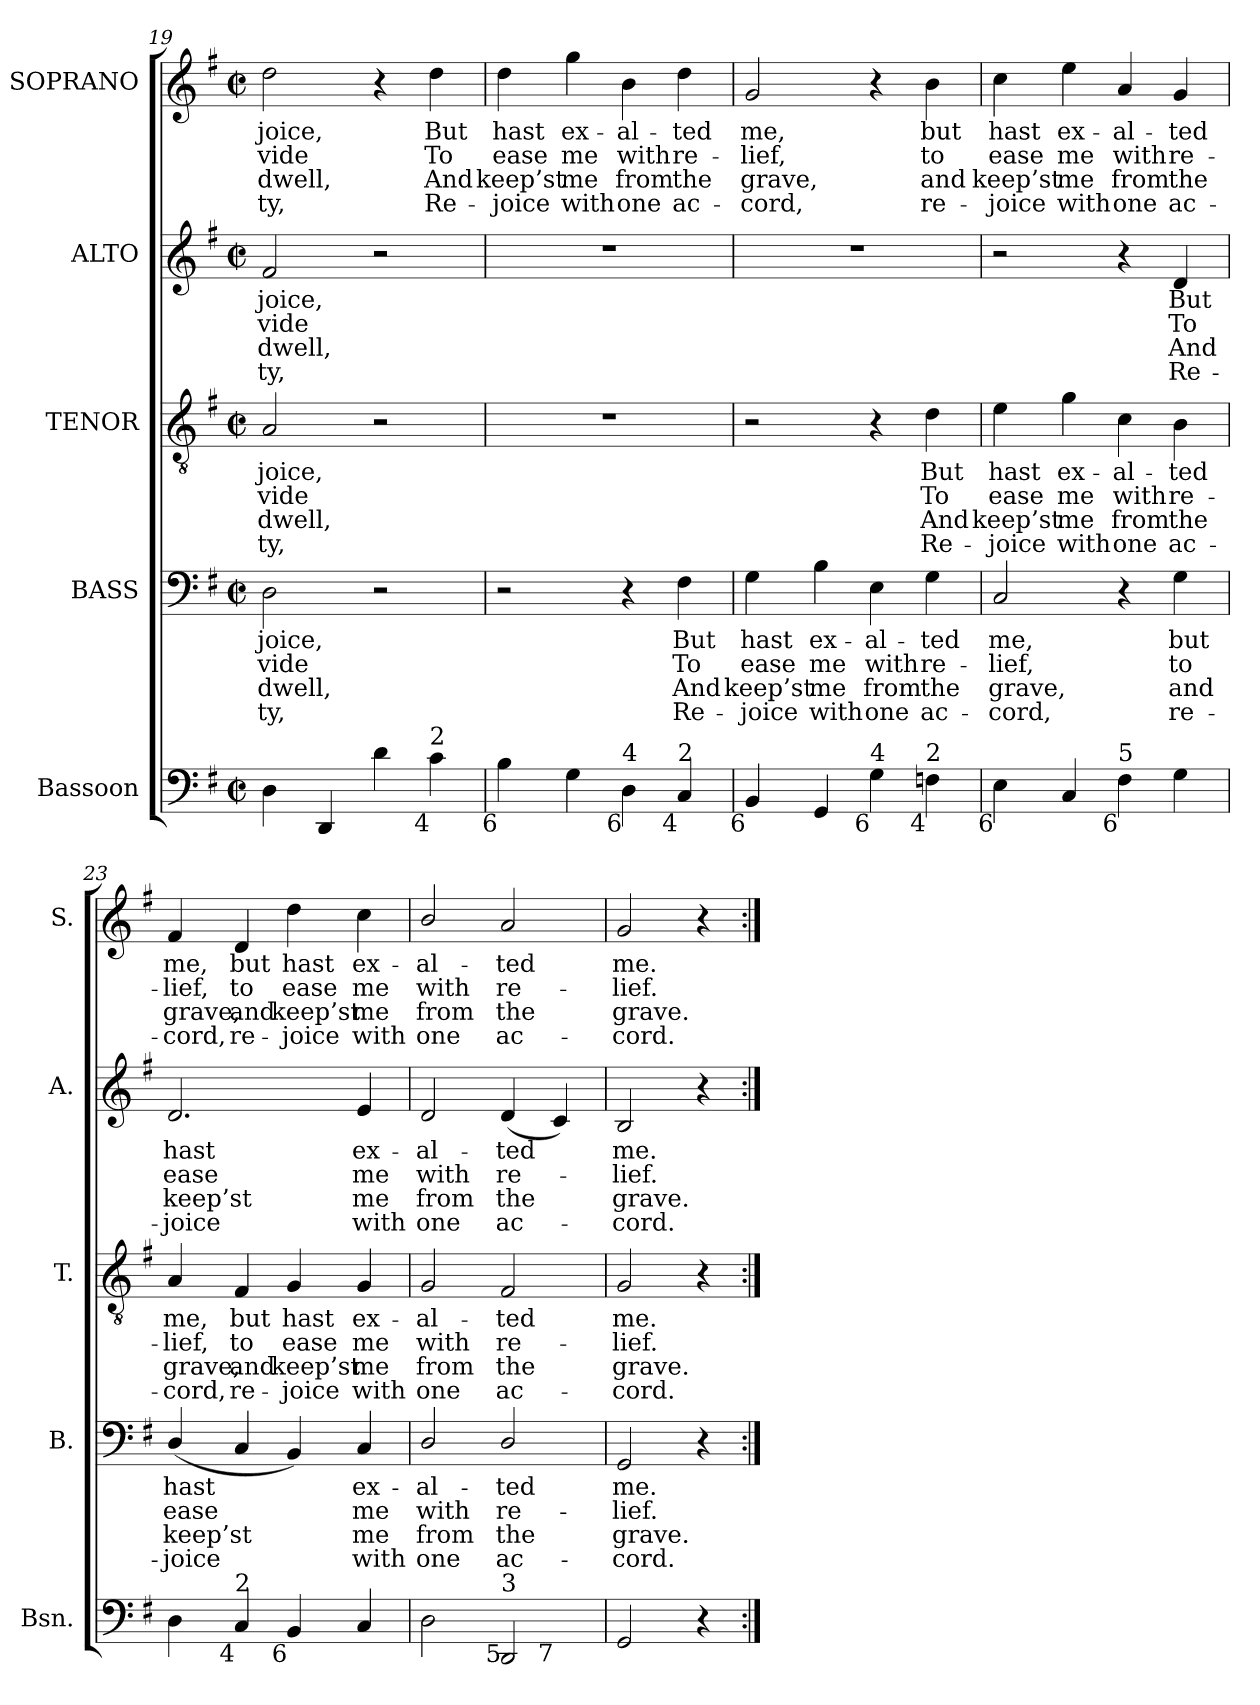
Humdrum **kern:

**kern	**kern	**text	**text	**text	**text	**kern	**text	**text	**text	**text	**kern	**text	**text	**text	**text	**kern	**text	**text	**text	**text
*part5	*part4	*part4	*part4	*part4	*part4	*part3	*part3	*part3	*part3	*part3	*part2	*part2	*part2	*part2	*part2	*part1	*part1	*part1	*part1	*part1
*staff5	*staff4	*staff4	*staff4	*staff4	*staff4	*staff3	*staff3	*staff3	*staff3	*staff3	*staff2	*staff2	*staff2	*staff2	*staff2	*staff1	*staff1	*staff1	*staff1	*staff1
*I"Bassoon	*I"BASS	*	*	*	*	*I"TENOR	*	*	*	*	*I"ALTO	*	*	*	*	*I"SOPRANO	*	*	*	*
*I'Bsn.	*I'B.	*	*	*	*	*I'T.	*	*	*	*	*I'A.	*	*	*	*	*I'S.	*	*	*	*
*clefF4	*clefF4	*	*	*	*	*clefGv2	*	*	*	*	*clefG2	*	*	*	*	*clefG2	*	*	*	*
*	*	*	*	*	*	*ITrd7c12	*	*	*	*	*	*	*	*	*	*	*	*	*	*
*k[f#]	*k[f#]	*	*	*	*	*k[f#]	*	*	*	*	*k[f#]	*	*	*	*	*k[f#]	*	*	*	*
*G:	*G:	*	*	*	*	*G:	*	*	*	*	*G:	*	*	*	*	*G:	*	*	*	*
*M2/2	*M2/2	*	*	*	*	*M2/2	*	*	*	*	*M2/2	*	*	*	*	*M2/2	*	*	*	*
*met(c|)	*met(c|)	*	*	*	*	*met(c|)	*	*	*	*	*met(c|)	*	*	*	*	*met(c|)	*	*	*	*
=19	=19	=19	=19	=19	=19	=19	=19	=19	=19	=19	=19	=19	=19	=19	=19	=19	=19	=19	=19	=19
!	!	!LO:LY:b:color=#000000	!LO:LY:b:color=#000000	!LO:LY:b:color=#000000	!LO:LY:b:color=#000000	!	!	!	!	!	!	!	!	!	!	!	!	!	!	!
!	!	!	!	!	!	!	!LO:LY:b:color=#000000	!LO:LY:b:color=#000000	!LO:LY:b:color=#000000	!LO:LY:b:color=#000000	!	!	!	!	!	!	!	!	!	!
!	!	!	!	!	!	!	!	!	!	!	!	!LO:LY:b:color=#000000	!LO:LY:b:color=#000000	!LO:LY:b:color=#000000	!LO:LY:b:color=#000000	!	!	!	!	!
!	!	!	!	!	!	!	!	!	!	!	!	!	!	!	!	!	!LO:LY:b:color=#000000	!LO:LY:b:color=#000000	!LO:LY:b:color=#000000	!LO:LY:b:color=#000000
4Di\	2Di\	-joice,	-vide	-dwell,	ty,	2AAi/	-joice,	-vide	-dwell,	ty,	2f#i/	-joice,	-vide	-dwell,	ty,	2ddi\	-joice,	-vide	-dwell,	ty,
4DDi/	.	.	.	.	.	.	.	.	.	.	.	.	.	.	.	.	.	.	.	.
4di\	2r	.	.	.	.	2r	.	.	.	.	2r	.	.	.	.	4r	.	.	.	.
!LO:TX:b:rj:t=4	!	!	!	!	!	!	!	!	!	!	!	!	!	!	!	!	!	!	!	!
!LO:TX:t=2	!	!	!	!	!	!	!	!	!	!	!	!	!	!	!	!	!	!	!	!
!	!	!	!	!	!	!	!	!	!	!	!	!	!	!	!	!	!LO:LY:b:color=#000000	!LO:LY:b:color=#000000	!LO:LY:b:color=#000000	!LO:LY:b:color=#000000
4ci\	.	.	.	.	.	.	.	.	.	.	.	.	.	.	.	4ddi\	But	To	And	Re-
=20	=20	=20	=20	=20	=20	=20	=20	=20	=20	=20	=20	=20	=20	=20	=20	=20	=20	=20	=20	=20
!LO:TX:b:rj:t=6	!	!	!	!	!	!	!	!	!	!	!	!	!	!	!	!	!	!	!	!
!	!	!	!	!	!	!	!	!	!	!	!	!	!	!	!	!	!LO:LY:b:color=#000000	!LO:LY:b:color=#000000	!LO:LY:b:color=#000000	!LO:LY:b:color=#000000
4Bi\	2r	.	.	.	.	1r	.	.	.	.	1r	.	.	.	.	4ddi\	hast	ease	-keep’st	joice
!	!	!	!	!	!	!	!	!	!	!	!	!	!	!	!	!	!LO:LY:b:color=#000000	!LO:LY:b:color=#000000	!LO:LY:b:color=#000000	!LO:LY:b:color=#000000
4Gi\	.	.	.	.	.	.	.	.	.	.	.	.	.	.	.	4ggi\	ex-	me	me	with
!LO:TX:b:rj:t=6	!	!	!	!	!	!	!	!	!	!	!	!	!	!	!	!	!	!	!	!
!LO:TX:t=4	!	!	!	!	!	!	!	!	!	!	!	!	!	!	!	!	!	!	!	!
!	!	!	!	!	!	!	!	!	!	!	!	!	!	!	!	!	!LO:LY:b:color=#000000	!LO:LY:b:color=#000000	!LO:LY:b:color=#000000	!LO:LY:b:color=#000000
4Di\	4r	.	.	.	.	.	.	.	.	.	.	.	.	.	.	4bi\	-al-	with	from	one
!	!	!LO:LY:b:color=#000000	!LO:LY:b:color=#000000	!LO:LY:b:color=#000000	!LO:LY:b:color=#000000	!	!	!	!	!	!	!	!	!	!	!	!	!	!	!
!LO:TX:b:rj:t=4	!	!	!	!	!	!	!	!	!	!	!	!	!	!	!	!	!	!	!	!
!LO:TX:t=2	!	!	!	!	!	!	!	!	!	!	!	!	!	!	!	!	!	!	!	!
!	!	!	!	!	!	!	!	!	!	!	!	!	!	!	!	!	!LO:LY:b:color=#000000	!LO:LY:b:color=#000000	!LO:LY:b:color=#000000	!LO:LY:b:color=#000000
4Ci/	4F#i\	But	To	And	Re-	.	.	.	.	.	.	.	.	.	.	4ddi\	-ted	re-	the	ac-
=21	=21	=21	=21	=21	=21	=21	=21	=21	=21	=21	=21	=21	=21	=21	=21	=21	=21	=21	=21	=21
!	!	!LO:LY:b:color=#000000	!LO:LY:b:color=#000000	!LO:LY:b:color=#000000	!LO:LY:b:color=#000000	!	!	!	!	!	!	!	!	!	!	!	!	!	!	!
!LO:TX:b:rj:t=6	!	!	!	!	!	!	!	!	!	!	!	!	!	!	!	!	!	!	!	!
!	!	!	!	!	!	!	!	!	!	!	!	!	!	!	!	!	!LO:LY:b:color=#000000	!LO:LY:b:color=#000000	!LO:LY:b:color=#000000	!LO:LY:b:color=#000000
4BBi/	4Gi\	hast	ease	-keep’st	joice	2r	.	.	.	.	1r	.	.	.	.	2gi/	me,	-lief,	-grave,	cord,
!	!	!LO:LY:b:color=#000000	!LO:LY:b:color=#000000	!LO:LY:b:color=#000000	!LO:LY:b:color=#000000	!	!	!	!	!	!	!	!	!	!	!	!	!	!	!
4GGi/	4Bi\	ex-	me	me	with	.	.	.	.	.	.	.	.	.	.	.	.	.	.	.
!LO:TX:b:rj:t=6	!	!	!	!	!	!	!	!	!	!	!	!	!	!	!	!	!	!	!	!
!LO:TX:t=4	!	!	!	!	!	!	!	!	!	!	!	!	!	!	!	!	!	!	!	!
!	!	!LO:LY:b:color=#000000	!LO:LY:b:color=#000000	!LO:LY:b:color=#000000	!LO:LY:b:color=#000000	!	!	!	!	!	!	!	!	!	!	!	!	!	!	!
4Gi\	4Ei\	-al-	with	from	one	4r	.	.	.	.	.	.	.	.	.	4r	.	.	.	.
!	!	!LO:LY:b:color=#000000	!LO:LY:b:color=#000000	!LO:LY:b:color=#000000	!LO:LY:b:color=#000000	!	!	!	!	!	!	!	!	!	!	!	!	!	!	!
!	!	!	!	!	!	!	!LO:LY:b:color=#000000	!LO:LY:b:color=#000000	!LO:LY:b:color=#000000	!LO:LY:b:color=#000000	!	!	!	!	!	!	!	!	!	!
!LO:TX:b:rj:t=4	!	!	!	!	!	!	!	!	!	!	!	!	!	!	!	!	!	!	!	!
!LO:TX:t=2	!	!	!	!	!	!	!	!	!	!	!	!	!	!	!	!	!	!	!	!
!	!	!	!	!	!	!	!	!	!	!	!	!	!	!	!	!	!LO:LY:b:color=#000000	!LO:LY:b:color=#000000	!LO:LY:b:color=#000000	!LO:LY:b:color=#000000
4Fni\	4Gi\	-ted	re-	the	ac-	4Di\	But	To	And	Re-	.	.	.	.	.	4bi\	but	to	and	re-
=22	=22	=22	=22	=22	=22	=22	=22	=22	=22	=22	=22	=22	=22	=22	=22	=22	=22	=22	=22	=22
!	!	!LO:LY:b:color=#000000	!LO:LY:b:color=#000000	!LO:LY:b:color=#000000	!LO:LY:b:color=#000000	!	!	!	!	!	!	!	!	!	!	!	!	!	!	!
!	!	!	!	!	!	!	!LO:LY:b:color=#000000	!LO:LY:b:color=#000000	!LO:LY:b:color=#000000	!LO:LY:b:color=#000000	!	!	!	!	!	!	!	!	!	!
!LO:TX:b:rj:t=6	!	!	!	!	!	!	!	!	!	!	!	!	!	!	!	!	!	!	!	!
!	!	!	!	!	!	!	!	!	!	!	!	!	!	!	!	!	!LO:LY:b:color=#000000	!LO:LY:b:color=#000000	!LO:LY:b:color=#000000	!LO:LY:b:color=#000000
4Ei\	2Ci/	me,	-lief,	-grave,	cord,	4Ei\	hast	ease	-keep’st	joice	2r	.	.	.	.	4cci\	hast	ease	-keep’st	joice
!	!	!	!	!	!	!	!LO:LY:b:color=#000000	!LO:LY:b:color=#000000	!LO:LY:b:color=#000000	!LO:LY:b:color=#000000	!	!	!	!	!	!	!	!	!	!
!	!	!	!	!	!	!	!	!	!	!	!	!	!	!	!	!	!LO:LY:b:color=#000000	!LO:LY:b:color=#000000	!LO:LY:b:color=#000000	!LO:LY:b:color=#000000
4Ci/	.	.	.	.	.	4Gi\	ex-	me	me	with	.	.	.	.	.	4eei\	ex-	me	me	with
!	!	!	!	!	!	!	!LO:LY:b:color=#000000	!LO:LY:b:color=#000000	!LO:LY:b:color=#000000	!LO:LY:b:color=#000000	!	!	!	!	!	!	!	!	!	!
!LO:TX:b:rj:t=6	!	!	!	!	!	!	!	!	!	!	!	!	!	!	!	!	!	!	!	!
!LO:TX:t=5	!	!	!	!	!	!	!	!	!	!	!	!	!	!	!	!	!	!	!	!
!	!	!	!	!	!	!	!	!	!	!	!	!	!	!	!	!	!LO:LY:b:color=#000000	!LO:LY:b:color=#000000	!LO:LY:b:color=#000000	!LO:LY:b:color=#000000
4F#i\	4r	.	.	.	.	4Ci\	-al-	with	from	one	4r	.	.	.	.	4ai/	-al-	with	from	one
!	!	!LO:LY:b:color=#000000	!LO:LY:b:color=#000000	!LO:LY:b:color=#000000	!LO:LY:b:color=#000000	!	!	!	!	!	!	!	!	!	!	!	!	!	!	!
!	!	!	!	!	!	!	!LO:LY:b:color=#000000	!LO:LY:b:color=#000000	!LO:LY:b:color=#000000	!LO:LY:b:color=#000000	!	!	!	!	!	!	!	!	!	!
!	!	!	!	!	!	!	!	!	!	!	!	!LO:LY:b:color=#000000	!LO:LY:b:color=#000000	!LO:LY:b:color=#000000	!LO:LY:b:color=#000000	!	!	!	!	!
!	!	!	!	!	!	!	!	!	!	!	!	!	!	!	!	!	!LO:LY:b:color=#000000	!LO:LY:b:color=#000000	!LO:LY:b:color=#000000	!LO:LY:b:color=#000000
4Gi\	4Gi\	but	to	and	re-	4BBi\	-ted	re-	the	ac-	4di/	But	To	And	Re-	4gi/	-ted	re-	the	ac-
!!LO:LB:g=z
=23	=23	=23	=23	=23	=23	=23	=23	=23	=23	=23	=23	=23	=23	=23	=23	=23	=23	=23	=23	=23
!	!	!LO:LY:b:color=#000000	!LO:LY:b:color=#000000	!LO:LY:b:color=#000000	!LO:LY:b:color=#000000	!	!	!	!	!	!	!	!	!	!	!	!	!	!	!
!	!	!	!	!	!	!	!LO:LY:b:color=#000000	!LO:LY:b:color=#000000	!LO:LY:b:color=#000000	!LO:LY:b:color=#000000	!	!	!	!	!	!	!	!	!	!
!	!	!	!	!	!	!	!	!	!	!	!	!LO:LY:b:color=#000000	!LO:LY:b:color=#000000	!LO:LY:b:color=#000000	!LO:LY:b:color=#000000	!	!	!	!	!
!	!	!	!	!	!	!	!	!	!	!	!	!	!	!	!	!	!LO:LY:b:color=#000000	!LO:LY:b:color=#000000	!LO:LY:b:color=#000000	!LO:LY:b:color=#000000
4Di\	(4Di/	hast	ease	-keep’st	joice	4AAi/	me,	-lief,	-grave,	cord,	2.di/	hast	ease	-keep’st	joice	4f#i/	me,	-lief,	-grave,	cord,
!	!	!	!	!	!	!	!LO:LY:b:color=#000000	!LO:LY:b:color=#000000	!LO:LY:b:color=#000000	!LO:LY:b:color=#000000	!	!	!	!	!	!	!	!	!	!
!LO:TX:b:rj:t=4	!	!	!	!	!	!	!	!	!	!	!	!	!	!	!	!	!	!	!	!
!LO:TX:t=2	!	!	!	!	!	!	!	!	!	!	!	!	!	!	!	!	!	!	!	!
!	!	!	!	!	!	!	!	!	!	!	!	!	!	!	!	!	!LO:LY:b:color=#000000	!LO:LY:b:color=#000000	!LO:LY:b:color=#000000	!LO:LY:b:color=#000000
4Ci/	4Ci/	.	.	.	.	4FF#i/	but	to	and	re-	.	.	.	.	.	4di/	but	to	and	re-
!	!	!	!	!	!	!	!LO:LY:b:color=#000000	!LO:LY:b:color=#000000	!LO:LY:b:color=#000000	!LO:LY:b:color=#000000	!	!	!	!	!	!	!	!	!	!
!LO:TX:b:rj:t=6	!	!	!	!	!	!	!	!	!	!	!	!	!	!	!	!	!	!	!	!
!	!	!	!	!	!	!	!	!	!	!	!	!	!	!	!	!	!LO:LY:b:color=#000000	!LO:LY:b:color=#000000	!LO:LY:b:color=#000000	!LO:LY:b:color=#000000
4BBi/	4BBi/)	.	.	.	.	4GGi/	hast	ease	-keep’st	joice	.	.	.	.	.	4ddi\	hast	ease	-keep’st	joice
!	!	!LO:LY:b:color=#000000	!LO:LY:b:color=#000000	!LO:LY:b:color=#000000	!LO:LY:b:color=#000000	!	!	!	!	!	!	!	!	!	!	!	!	!	!	!
!	!	!	!	!	!	!	!LO:LY:b:color=#000000	!LO:LY:b:color=#000000	!LO:LY:b:color=#000000	!LO:LY:b:color=#000000	!	!	!	!	!	!	!	!	!	!
!	!	!	!	!	!	!	!	!	!	!	!	!LO:LY:b:color=#000000	!LO:LY:b:color=#000000	!LO:LY:b:color=#000000	!LO:LY:b:color=#000000	!	!	!	!	!
!	!	!	!	!	!	!	!	!	!	!	!	!	!	!	!	!	!LO:LY:b:color=#000000	!LO:LY:b:color=#000000	!LO:LY:b:color=#000000	!LO:LY:b:color=#000000
4Ci/	4Ci/	ex-	me	me	with	4GGi/	ex-	me	me	with	4ei/	ex-	me	me	with	4cci\	ex-	me	me	with
=24	=24	=24	=24	=24	=24	=24	=24	=24	=24	=24	=24	=24	=24	=24	=24	=24	=24	=24	=24	=24
!	!	!LO:LY:b:color=#000000	!LO:LY:b:color=#000000	!LO:LY:b:color=#000000	!LO:LY:b:color=#000000	!	!	!	!	!	!	!	!	!	!	!	!	!	!	!
!	!	!	!	!	!	!	!LO:LY:b:color=#000000	!LO:LY:b:color=#000000	!LO:LY:b:color=#000000	!LO:LY:b:color=#000000	!	!	!	!	!	!	!	!	!	!
!	!	!	!	!	!	!	!	!	!	!	!	!LO:LY:b:color=#000000	!LO:LY:b:color=#000000	!LO:LY:b:color=#000000	!LO:LY:b:color=#000000	!	!	!	!	!
!LO:TX:b:rj:t=6	!	!	!	!	!	!	!	!	!	!	!	!	!	!	!	!	!	!	!	!
!LO:TX:t=4	!	!	!	!	!	!	!	!	!	!	!	!	!	!	!	!	!	!	!	!
!	!	!	!	!	!	!	!	!	!	!	!	!	!	!	!	!	!LO:LY:b:color=#000000	!LO:LY:b:color=#000000	!LO:LY:b:color=#000000	!LO:LY:b:color=#000000
*^	*	*	*	*	*	*	*	*	*	*	*	*	*	*	*	*	*	*	*	*
2Di\	2.ryy	2Di/	-al-	with	from	one	2GGi/	-al-	with	from	one	2di/	-al-	with	from	one	2bi/	-al-	with	from	one
!	!	!	!LO:LY:b:color=#000000	!LO:LY:b:color=#000000	!LO:LY:b:color=#000000	!LO:LY:b:color=#000000	!	!	!	!	!	!	!	!	!	!	!	!	!	!	!
!	!	!	!	!	!	!	!	!LO:LY:b:color=#000000	!LO:LY:b:color=#000000	!LO:LY:b:color=#000000	!LO:LY:b:color=#000000	!	!	!	!	!	!	!	!	!	!
!	!	!	!	!	!	!	!	!	!	!	!	!	!LO:LY:b:color=#000000	!LO:LY:b:color=#000000	!LO:LY:b:color=#000000	!LO:LY:b:color=#000000	!	!	!	!	!
!LO:TX:b:rj:t=5	!	!	!	!	!	!	!	!	!	!	!	!	!	!	!	!	!	!	!	!	!
!LO:TX:t=3	!	!	!	!	!	!	!	!	!	!	!	!	!	!	!	!	!	!	!	!	!
!	!	!	!	!	!	!	!	!	!	!	!	!	!	!	!	!	!	!LO:LY:b:color=#000000	!LO:LY:b:color=#000000	!LO:LY:b:color=#000000	!LO:LY:b:color=#000000
2DDi/	.	2Di/	-ted	re-	the	ac-	2FF#i/	-ted	re-	the	ac-	(4di/	-ted	re-	the	ac-	2ai/	-ted	re-	the	ac-
!	!LO:TX:b:rj:t=7	!	!	!	!	!	!	!	!	!	!	!	!	!	!	!	!	!	!	!	!
.	4ryy	.	.	.	.	.	.	.	.	.	.	4ci/)	.	.	.	.	.	.	.	.	.
*v	*v	*	*	*	*	*	*	*	*	*	*	*	*	*	*	*	*	*	*	*	*
=25	=25	=25	=25	=25	=25	=25	=25	=25	=25	=25	=25	=25	=25	=25	=25	=25	=25	=25	=25	=25
*^	*	*	*	*	*	*	*	*	*	*	*	*	*	*	*	*	*	*	*	*
!	!	!	!LO:LY:b:color=#000000	!LO:LY:b:color=#000000	!LO:LY:b:color=#000000	!LO:LY:b:color=#000000	!	!	!	!	!	!	!	!	!	!	!	!	!	!	!
*v	*v	*	*	*	*	*	*	*	*	*	*	*	*	*	*	*	*	*	*	*	*
*^	*	*	*	*	*	*	*	*	*	*	*	*	*	*	*	*	*	*	*	*
!	!	!	!	!	!	!	!	!LO:LY:b:color=#000000	!LO:LY:b:color=#000000	!LO:LY:b:color=#000000	!LO:LY:b:color=#000000	!	!	!	!	!	!	!	!	!	!
*v	*v	*	*	*	*	*	*	*	*	*	*	*	*	*	*	*	*	*	*	*	*
*^	*	*	*	*	*	*	*	*	*	*	*	*	*	*	*	*	*	*	*	*
!	!	!	!	!	!	!	!	!	!	!	!	!	!LO:LY:b:color=#000000	!LO:LY:b:color=#000000	!LO:LY:b:color=#000000	!LO:LY:b:color=#000000	!	!	!	!	!
*v	*v	*	*	*	*	*	*	*	*	*	*	*	*	*	*	*	*	*	*	*	*
*^	*	*	*	*	*	*	*	*	*	*	*	*	*	*	*	*	*	*	*	*
!	!	!	!	!	!	!	!	!	!	!	!	!	!	!	!	!	!	!LO:LY:b:color=#000000	!LO:LY:b:color=#000000	!LO:LY:b:color=#000000	!LO:LY:b:color=#000000
*v	*v	*	*	*	*	*	*	*	*	*	*	*	*	*	*	*	*	*	*	*	*
2GGi/	2GGi/	me.	-lief.	-grave.	cord.	2GGi/	me.	-lief.	-grave.	cord.	2Bi/	me.	-lief.	-grave.	cord.	2gi/	me.	-lief.	-grave.	cord.
4r	4r	.	.	.	.	4r	.	.	.	.	4r	.	.	.	.	4r	.	.	.	.
=:|!	=:|!	=:|!	=:|!	=:|!	=:|!	=:|!	=:|!	=:|!	=:|!	=:|!	=:|!	=:|!	=:|!	=:|!	=:|!	=:|!	=:|!	=:|!	=:|!	=:|!
*-	*-	*-	*-	*-	*-	*-	*-	*-	*-	*-	*-	*-	*-	*-	*-	*-	*-	*-	*-	*-
